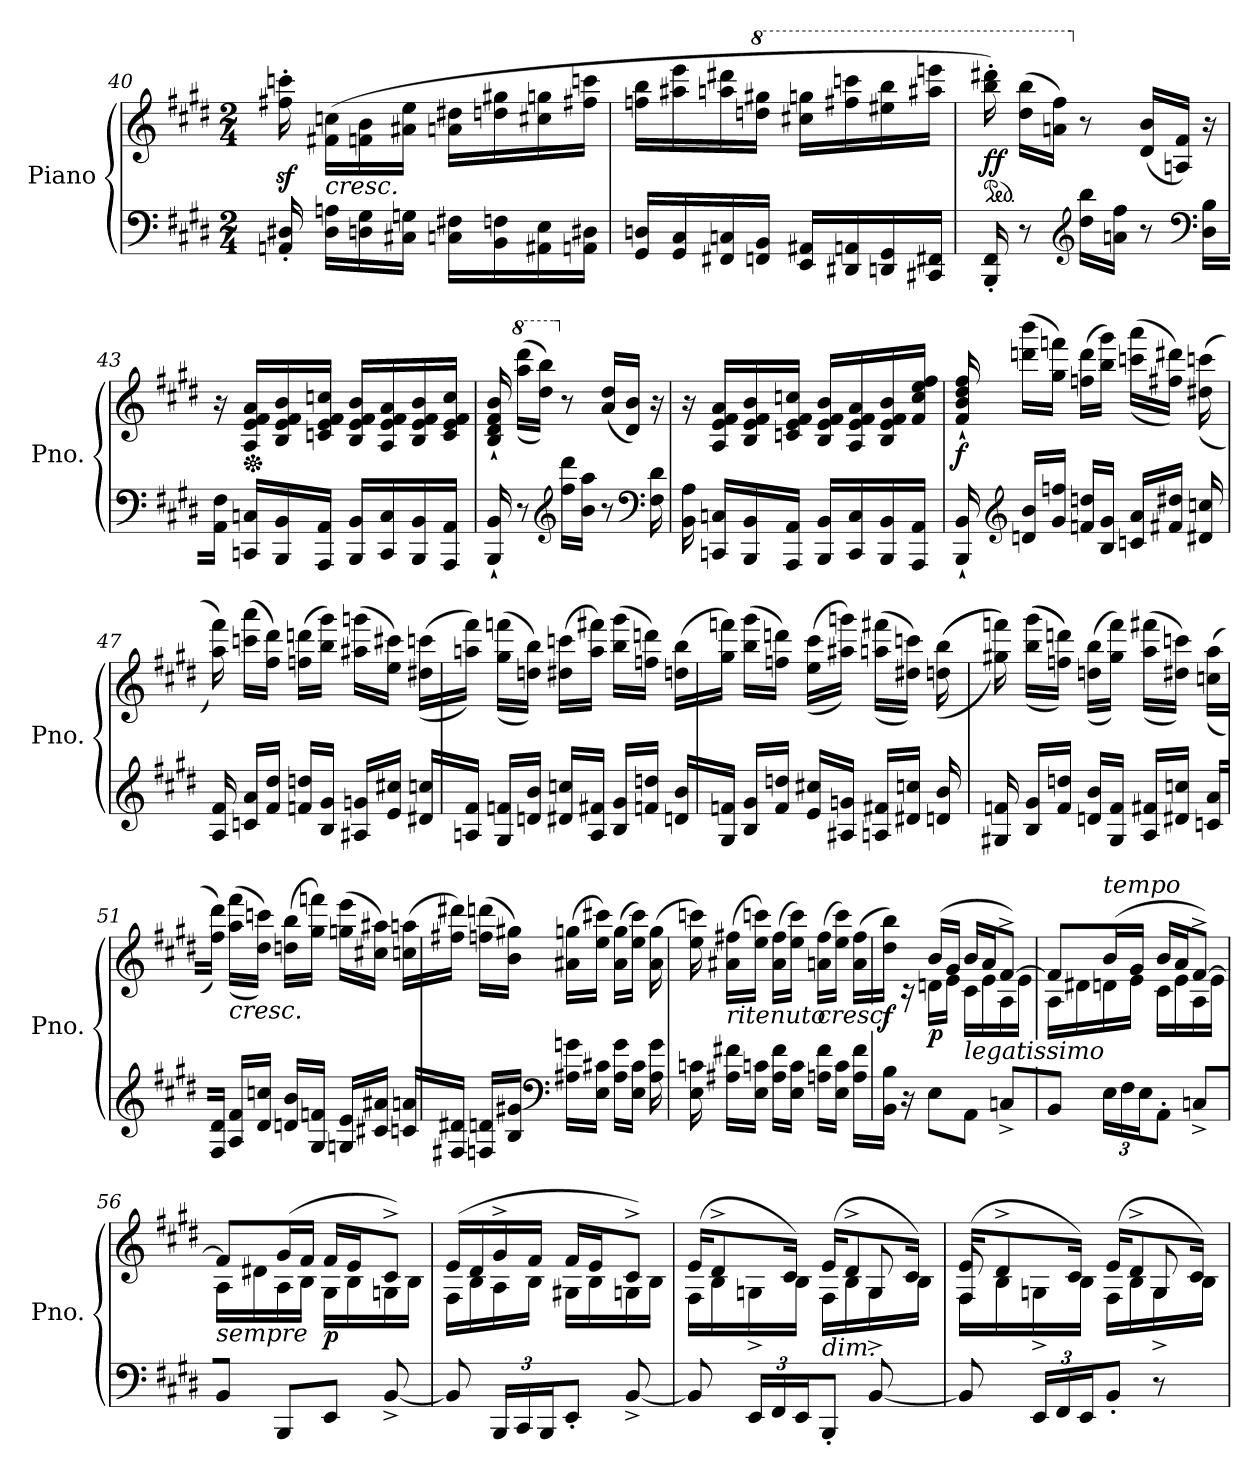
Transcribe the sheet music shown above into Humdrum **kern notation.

**kern	**kern	**dynam
*part1	*part1	*part1
*staff2	*staff1	*staff1/2
*I"Piano	*	*
*I'Pno.	*	*
*clefF4	*clefG2	*
*k[f#c#g#d#]	*k[f#c#g#d#]	*
*M2/4	*M2/4	*
=40	=40	=40
16AAn/'<< 16D#X/'<<	16ff#X\z<' 16cccn\z<'	.
!	!	!LO:HP:b
16D#\<< 16An\<<LL	(>16f#X\ 16ccn\LL	<
16Dn\<< 16G#\<<	16fn\ 16b\	.
16C#X\<< 16Gn\<<JJ	16a#X\ 16ee\JJ	.
16Cn\<< 16F#X\<<LL	16an\ 16dd#X\LL	.
16BB\<< 16Fn\<<	16ddn\ 16gg#X\	.
16AA#X\<< 16E\<<	16cc#X\ 16ggn\	.
16AAn\<< 16D#X\<<JJ	16ff#X\ 16cccn\JJ	.
!!LO:LB:g=z
=41	=41	=41
16GG#/<< 16Dn/<<LL	16ffn\ 16bb\LL	.
16GG#/<< 16C#/<<	16aa#X\ 16eee\	.
16FF#X/<< 16Cn/<<	16aan\ 16ddd#X\	.
*	*8va	*
16FFn/<< 16BB/<<JJ	16dddn\ 16ggg#X\JJ	.
16EE/<< 16AA#X/<<LL	16ccc#X\ 16gggn\LL	.
16DD#X/<< 16AAn/<<	16fff#X\ 16ccccn\	.
16DDn/<< 16GG#/<<	16eee#X\ 16bbb\	.
16CC#X/<< 16FF#X/<<JJ	16aaa#X\ 16eeeen\JJ	.
=42	=42	=42
*	*ped	*
!	!	!LO:DY:b
16BBB/<'< 16FF#/<'<	16bbb\' 16dddd#X\')	ff
8r	(>16ddd#\ 16bbb\LL	.
.	16aan\ 16fff#\JJ)	.
*clefG2	*	*
*	*X8va	*
16dd#\<< 16bb\<<LL	8r	.
16an\<< 16ff#\<<JJ	.	.
8r	(<16d#/ 16b/LL	.
.	16An/ 16f#/JJ)	.
*clefF4	*	*
16D#\ 16B\LL	16r	.
=43	=43	=43
16AA\ 16F#\JJ	16r	.
*	*Xped	*
16CCn/ 16Cn/LL	16A/ 16e/ 16f#/ 16a/LL	.
16BBB/ 16BB/	16B/ 16e/ 16f#/ 16b/	.
16AAA/ 16AA/JJ	16cn/ 16e/ 16f#/ 16ccn/JJ	.
!	!	!LO:DY:n=1:b
16BBB/ 16BB/LL	16B/ 16e/ 16f#/ 16b/LL	[ other-dynamics
16CC/ 16C/	16A/ 16e/ 16f#/ 16a/	.
16BBB/ 16BB/	16B/ 16e/ 16f#/ 16b/	.
16AAA/ 16AA/JJ	16c/ 16e/ 16f#/ 16cc/JJ	.
!!LO:PB:g=z
=44	=44	=44
16BBB/` 16BB/`	16B/` 16d#/` 16f#/` 16b/`	.
*	*8va	*
8r	(>(>16aaa\ 16dddd#\LL	.
.	16ddd#\ 16bbb\JJ))	.
*clefG2	*	*
*	*X8va	*
16ff#\<< 16ddd#\<<LL	8r	.
16b\<< 16aa\<<JJ	.	.
8r	(<16a/ 16dd#/LL	.
.	16d#/ 16b/JJ)	.
*clefF4	*	*
16F#\ 16d#\	16r	.
=45	=45	=45
16BB\ 16A\	16r	.
!	!	!LO:DY:b
16CCn/ 16Cn/LL	16A/ 16e/ 16f#/ 16a/LL	other-dynamics
16BBB/ 16BB/	16B/ 16e/ 16f#/ 16b/	.
16AAA/ 16AA/JJ	16cn/ 16e/ 16f#/ 16ccn/JJ	.
16BBB/ 16BB/LL	16B/ 16e/ 16f#/ 16b/LL	.
16CC/ 16C/	16A/ 16e/ 16f#/ 16a/	.
16BBB/ 16BB/	16B/ 16e/ 16f#/ 16b/	.
16AAA/ 16AA/JJ	16f#/ 16cc/ 16ee/ 16ff#/JJ	.
=46	=46	=46
!	!	!LO:DY:b
16BBB/` 16BB/`	16f#/` 16b/` 16dd#/` 16ff#/`	f
*clefG2	*	*
!	!	!LO:DY:b
16dn/<< 16b/<<LL	(>16dddn\ 16bbb\LL	other-dynamics
16g#/<< 16ffn/<<JJ	16gg#\ 16fffn\JJ)	.
16fn/<< 16ddn/<<LL	(>16ffn\ 16ddd\LL	.
16B/<< 16g#/<<JJ	16bb\ 16ggg#\JJ)	.
16cn/<< 16a/<<LL	(>(>16cccn\ 16aaa\LL	.
16f#X/<< 16dd#X/<<JJ	16ff#X\ 16ddd#X\JJ))	.
16d#X/<< 16ccn/<<	(>(>16dd#X\ 16cccn\	.
!!LO:LB:g=z
=47	=47	=47
16A/ 16f#/	16aa\ 16fff#\))	.
16cn/ 16a/LL	(>16cccn\ 16aaa\LL	.
16f#/ 16dd#/JJ	16ff#\ 16ddd#\JJ)	.
16fn/< 16ddn/<LL	(>16ffn\ 16dddn\LL	.
16B/ 16g#/JJ	16bb\ 16ggg#\JJ)	.
16A#X/ 16gn/LL	(>16aa#X\ 16gggn\LL	.
16e/ 16cc#X/JJ	16ee\ 16ccc#X\JJ)	.
16d#X/< 16ccn/<LL	(>(>16dd#X\ 16cccn\LL	.
=48	=48	=48
16An/ 16f#/JJ	16aan\ 16fff#\JJ))	.
16G#/ 16fn/LL	(>(>16gg#\ 16fffn\LL	.
16dn/ 16b/JJ	16ddn\ 16bb\JJ))	.
16d#X/ 16ccn/LL	(>16dd#X\ 16cccn\LL	.
16A/ 16f#X/JJ	16aa\ 16fff#X\JJ)	.
16B/ 16g#/LL	(>16bb\ 16ggg#\LL	.
16fn/ 16ddn/JJ	16ffn\ 16dddn\JJ)	.
16dn/< 16b/<LL	(>16ddn\ 16bb\LL	.
=49	=49	=49
16G#/ 16fn/JJ	16gg#\ 16fffn\JJ)	.
16B/ 16g#/LL	(>16bb\ 16ggg#\LL	.
16f/ 16ddn/JJ	16ffn\ 16dddn\JJ)	.
16e/< 16cc#X/<LL	(>(>16ee\ 16ccc#\LL	.
16A#X/ 16gn/JJ	16aa#X\ 16gggn\JJ))	.
16An/ 16f#X/LL	(>(>16aan\ 16fff#X\LL	.
16d#X/ 16ccn/JJ	16dd#X\ 16cccn\JJ))	.
16dn/< 16b/<	(>(>(>16ddn\ 16bb\	.
!!LO:LB:g=z
=50	=50	=50
16G#X/ 16fn/	16gg#X\ 16fffn\)))	.
16B/ 16g#/LL	(>(>(>16bb\ 16ggg#\LL	.
16f/ 16ddn/JJ	16ffn\ 16dddn\JJ)))	.
16dn/< 16b/<LL	(>(>16ddn\ 16bb\LL	.
16G#/ 16f/JJ	16gg#\ 16fff\JJ))	.
16A/ 16f#X/LL	(>(>16aa\ 16fff#X\LL	.
16d#X/ 16ccn/JJ	16dd#X\ 16cccn\JJ))	.
16cn/< 16a/<LL	(>(>16ccn\ 16aa\LL	.
=51	=51	=51
16F#/ 16d#/JJ	16ff#\ 16ddd#\JJ))	.
!	!LO:TX:b:i:t=cresc.	!
16A/ 16f#/LL	(>(>16aa\ 16fff#\LL	.
16d#/ 16ccn/JJ	16dd#\ 16cccn\JJ))	.
!	!	!LO:DY:b
16dn/< 16b/<LL	(>16ddn\ 16bb\LL	other-dynamics
16G#/ 16fn/JJ	16gg#\ 16fffn\JJ)	.
16Gn/ 16e/LL	(>16ggn\ 16eee\LL	.
16c#X/ 16a#X/JJ	16cc#X\ 16aa#X\JJ)	.
16cn/< 16an/<LL	(>16ccn\ 16aan\LL	.
=52	=52	=52
16F#X/ 16d#X/JJ	16ff#X\ 16ddd#X\JJ)	.
16Fn/ 16dn/LL	(>16ffn\ 16dddn\LL	.
16B/ 16g#X/JJ	16b\ 16gg#X\JJ)	.
*clefF4	*	*
16A#X\< 16gn\<LL	(>16a#X\ 16ggn\LL	.
16E\ 16c#X\JJ	16ee\ 16ccc#X\JJ)	.
16A#\ 16g\LL	(>16a#\ 16gg\LL	.
16E\ 16c#\JJ	16ee\ 16ccc#\JJ)	.
16A#\ 16g\	(>16a#\ 16gg\	.
!!LO:LB:g=z
=53	=53	=53
16E\ 16cn\	16ee\ 16cccn\)	.
!	!LO:TX:b:i:t=ritenuto	!
16A#X\< 16f#X\<LL	(>16a#X\ 16ff#X\LL	.
16E\ 16cn\JJ	16ee\ 16cccn\JJ)	.
16A#\ 16f#\LL	(>16a#\ 16ff#\LL	.
16E\ 16c\JJ	16ee\ 16ccc\JJ)	.
!	!LO:TX:b:i:t=cresc.	!
16An\ 16f#\LL	(>16an\ 16ff#\LL	.
16E\ 16c\JJ	16ee\ 16ccc\JJ)	.
16A\ 16f#\LL	(>16a\ 16ff#\LL	.
=54	=54	=54
*	*^	*
!	!	!	!LO:DY:b
16BB\ 16B\JJ	16dd#\ 16bb\JJ)	8ryy	f
16r	16rc	.	.
!	!	!	!LO:DY:b
8E<\L	(>16b/LL	16dn\LL	p
.	16g#/JJ	16e\JJ	.
!	!LO:TX:b:i:t=legatissimo	!	!
8AA\J	16b/LL	16c#\LL	.
.	16a/J	16e\	.
8Cn<^/L	[8f#^/J)	16A\	.
.	.	16e<\JJ	.
=55	=55	=55	=55
8BB/J	8f#/L]	16A<\LL	.
.	.	16d#X<\	.
*Xbrackettup	*	*	*
!	!LO:TX:a:i:t=tempo	!	!
24E<\LL	(>16b/L	16dn<\	.
24F#<\	.	.	.
.	16g#/JJ	16e\JJ	.
24E<\J	.	.	.
8AA'\J	16b/LL	16c#\LL	.
.	16a/J	16e\	.
8Cn<^/L	[8f#^/J)	16A\	.
.	.	16e\JJ	.
=56	=56	=56	=56
!	!LO:TX:b:i:t=sempre	!	!
8BB/J	8f#/L]	16A\LL	.
.	.	16d#X\	.
8BBB</L	(>16g#/L	16A\	.
.	16f#/JJ	16B\JJ	.
!	!	!	!LO:DY:b
8EE</J	16f#/LL	16G#\LL	p
.	16e/J	16B\	.
[8BB<^/	8c#^/J)	16Gn\	.
.	.	16B\JJ	.
!!LO:PB:g=z	!!
=57	=57	=57	=57
8BB/]	(>16e/LL	16F#\LL	.
.	16d#/	16B\	.
24BBB</LL	16g#^/	16A\	.
24CC#</	.	.	.
.	16f#/JJ	16B\JJ	.
24BBB</J	.	.	.
8EE<'/J	16f#/LL	16G#X\LL	.
.	16e/J	16B\	.
[8BB<^/	8c#^/J)	16Gn\	.
.	.	16B\JJ	.
=58	=58	=58	=58
*	*	*^	*
8BB/]	(>16e/KL	16F#\LL	4.ryy	.
.	8d#^/	16B\	.	.
24EE</LL	.	16Gn^\	.	.
24FF#</	.	.	.	.
.	16c#/Jk)	16B\JJ	.	.
24EE</J	.	.	.	.
!	!LO:TX:b:i:t=dim.	!	!	!
8BBB'/J	(>16e/KL	16F#\LL	.	.
.	8d#^/	16B\	.	.
[8BB/	.	16G^\	8G/	.
.	16c#/Jk)	16B\JJ	.	.
=59	=59	=59	=59	=59
8BB/]	(>16e/KL	16F#\LL	8F#/	.
.	8d#^/	16B\	.	.
24EE</LL	.	16Gn^\	4ryy	.
24FF#</	.	.	.	.
.	16c#/Jk)	16B\JJ	.	.
24EE</J	.	.	.	.
8BB'/J	(>16e/KL	16F#\LL	.	.
.	8d#^/	16B\	.	.
8r	.	16G^\	8G/	.
.	16c#/Jk)	16B\JJ	.	.
*	*v	*v	*v	*
=	=	=
*-	*-	*-
